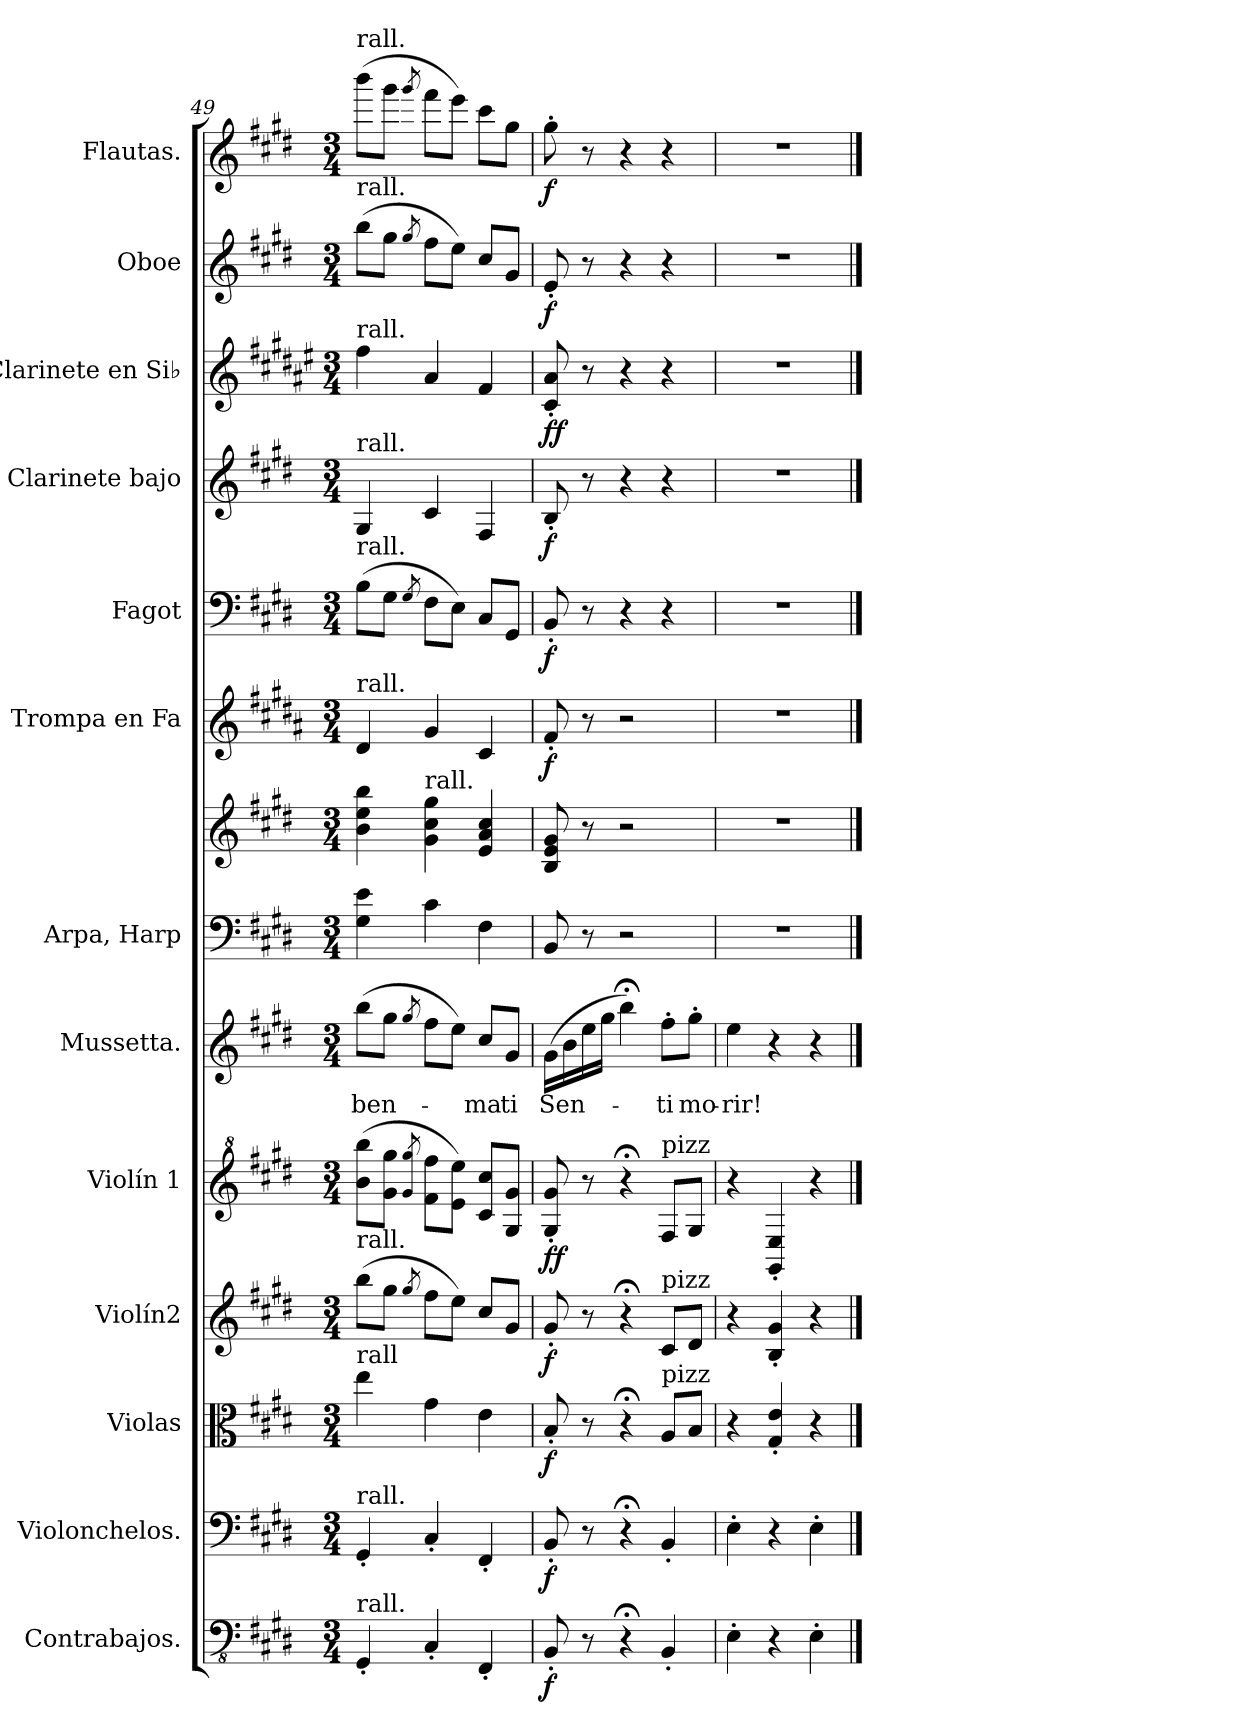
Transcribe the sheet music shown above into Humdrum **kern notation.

**kern	**dynam	**kern	**dynam	**kern	**dynam	**kern	**dynam	**kern	**dynam	**kern	**text	**kern	**kern	**kern	**dynam	**kern	**dynam	**kern	**dynam	**kern	**dynam	**kern	**dynam	**kern	**dynam
*part13	*part13	*part12	*part12	*part11	*part11	*part10	*part10	*part9	*part9	*part8	*part8	*part7	*part7	*part6	*part6	*part5	*part5	*part4	*part4	*part3	*part3	*part2	*part2	*part1	*part1
*staff14	*staff14	*staff13	*staff13	*staff12	*staff12	*staff11	*staff11	*staff10	*staff10	*staff9	*staff9	*staff8	*staff7	*staff6	*staff6	*staff5	*staff5	*staff4	*staff4	*staff3	*staff3	*staff2	*staff2	*staff1	*staff1
*I"Contrabajos.	*	*I"Violonchelos.	*	*I"Violas	*	*I"Violín2	*	*I"Violín 1	*	*I"Mussetta.	*	*I"Arpa, Harp	*	*I"Trompa en Fa	*	*I"Fagot	*	*I"Clarinete bajo	*	*I"Clarinete en Si♭	*	*I"Oboe	*	*I"Flautas.	*
*I'Cbs.	*	*I'Vc.	*	*I'Vlas.	*	*I'Vln.2	*	*I'Vln.1	*	*I'M.	*	*I'Arp.	*	*I'Trmp. Fa	*	*I'Fag.	*	*I'Cl. B.	*	*I'Cl. Si♭	*	*I'Ob.	*	*I'Fl.	*
*clefFv4	*	*clefF4	*	*clefC3	*	*clefG2	*	*clefG^2	*	*clefG2	*	*clefF4	*clefG2	*clefG2	*	*clefF4	*	*clefG2	*	*clefG2	*	*clefG2	*	*clefG2	*
*	*	*	*	*	*	*	*	*	*	*	*	*	*	*ITrd4c7	*	*	*	*ITrd8c14	*	*ITrd1c2	*	*	*	*	*
*k[f#c#g#d#]	*	*k[f#c#g#d#]	*	*k[f#c#g#d#]	*	*k[f#c#g#d#]	*	*k[f#c#g#d#]	*	*k[f#c#g#d#]	*	*k[f#c#g#d#]	*k[f#c#g#d#]	*k[f#c#g#d#]	*	*k[f#c#g#d#]	*	*k[f#c#g#d#]	*	*k[f#c#g#d#]	*	*k[f#c#g#d#]	*	*k[f#c#g#d#]	*
*M3/4	*	*M3/4	*	*M3/4	*	*M3/4	*	*M3/4	*	*M3/4	*	*M3/4	*M3/4	*M3/4	*	*M3/4	*	*M3/4	*	*M3/4	*	*M3/4	*	*M3/4	*
=49	=49	=49	=49	=49	=49	=49	=49	=49	=49	=49	=49	=49	=49	=49	=49	=49	=49	=49	=49	=49	=49	=49	=49	=49	=49
!	!	!	!	!	!	!	!	!	!	!	!	!	!	!	!	!	!	!	!	!	!	!	!	!LO:TX:a:t=rall.	!
!	!	!	!	!	!	!	!	!	!	!	!	!	!	!	!	!	!	!	!	!	!	!LO:TX:a:t=rall.	!	!	!
!	!	!	!	!	!	!	!	!	!	!	!	!	!	!	!	!	!	!	!	!LO:TX:a:t=rall.	!	!	!	!	!
!	!	!	!	!	!	!	!	!	!	!	!	!	!	!	!	!	!	!LO:TX:a:t=rall.	!	!	!	!	!	!	!
!	!	!	!	!	!	!	!	!	!	!	!	!	!	!	!	!LO:TX:a:t=rall.	!	!	!	!	!	!	!	!	!
!	!	!	!	!	!	!	!	!	!	!	!	!	!	!LO:TX:a:t=rall.	!	!	!	!	!	!	!	!	!	!	!
!	!	!	!	!	!	!LO:TX:a:t=rall.	!	!	!	!	!	!	!	!	!	!	!	!	!	!	!	!	!	!	!
!	!	!	!	!LO:TX:a:t=rall	!	!	!	!	!	!	!	!	!	!	!	!	!	!	!	!	!	!	!	!	!
!	!	!LO:TX:a:t=rall.	!	!	!	!	!	!	!	!	!	!	!	!	!	!	!	!	!	!	!	!	!	!	!
!LO:TX:a:t=rall.	!	!	!	!	!	!	!	!	!	!	!	!	!	!	!	!	!	!	!	!	!	!	!	!	!
4GGG#'/	.	4GG#'/	.	4ee\	.	(8bb\L	.	(8bb\ 8bbb\L	.	(8bb\L	ben-	4G#\ 4e\	4b\ 4ee\ 4bb\	4G#/	.	(8B\L	.	4GG#/	.	4ee\	.	(8bb\L	.	(8bbb\L	.
.	.	.	.	.	.	8gg#\J	.	8gg#\ 8ggg#\J	.	8gg#\J	.	.	.	.	.	8G#\J	.	.	.	.	.	8gg#\J	.	8ggg#\J	.
.	.	.	.	.	.	8qgg#/	.	8qgg#/ 8qggg#/	.	8qgg#/	.	.	.	.	.	8qG#/	.	.	.	.	.	8qgg#/	.	8qggg#/	.
!	!	!	!	!	!	!	!	!	!	!	!	!	!LO:TX:a:t=rall.	!	!	!	!	!	!	!	!	!	!	!	!
4CC#'/	.	4C#'/	.	4g#\	.	8ff#\L	.	8ff#\ 8fff#\L	.	8ff#\L	.	4c#\	4g#\ 4cc#\ 4gg#\	4c#/	.	8F#\L	.	4C#/	.	4g#/	.	8ff#\L	.	8fff#\L	.
.	.	.	.	.	.	8ee\J)	.	8ee\ 8eee\J)	.	8ee\J)	.	.	.	.	.	8E\J)	.	.	.	.	.	8ee\J)	.	8eee\J)	.
4FFF#'/	.	4FF#'/	.	4e\	.	8cc#/L	.	8cc#/ 8ccc#/L	.	8cc#/L	-ma	4F#\	4e/ 4a/ 4cc#/	4F#/	.	8C#/L	.	4FF#/	.	4e/	.	8cc#/L	.	8ccc#\L	.
.	.	.	.	.	.	8g#/J	.	8g#/ 8gg#/J	.	8g#/J	ti	.	.	.	.	8GG#/J	.	.	.	.	.	8g#/J	.	8gg#\J	.
=50	=50	=50	=50	=50	=50	=50	=50	=50	=50	=50	=50	=50	=50	=50	=50	=50	=50	=50	=50	=50	=50	=50	=50	=50	=50
!	!LO:DY:b	!	!LO:DY:b	!	!LO:DY:b	!	!LO:DY:b	!	!LO:DY:b	!	!	!	!	!	!	!	!	!	!	!	!	!	!	!	!
!	!	!	!	!	!	!	!	!	!LO:DY:n=1:b	!	!	!	!	!	!LO:DY:b	!	!LO:DY:b	!	!LO:DY:b	!	!LO:DY:b	!	!	!	!
!	!	!	!	!	!	!	!	!	!	!	!	!	!	!	!	!	!	!	!	!	!LO:DY:n=1:b	!	!LO:DY:b	!	!LO:DY:b
8BBB'/	f	8BB'/	f	8B'/	f	8g#'/	f	8g#/' 8gg#/'	f f	(16g#\LL	Sen-	8BB/	8B/ 8e/ 8g#/	8B'/	f	8BB'/	f	8BB'/	f	8B/' 8g#/'	f f	8e'/	f	8gg#'\	f
.	.	.	.	.	.	.	.	.	.	16b\	.	.	.	.	.	.	.	.	.	.	.	.	.	.	.
8r	.	8r	.	8r	.	8r	.	8r	.	16ee\	.	8r	8r	8r	.	8r	.	8r	.	8r	.	8r	.	8r	.
.	.	.	.	.	.	.	.	.	.	16gg#\JJ	.	.	.	.	.	.	.	.	.	.	.	.	.	.	.
4r;<	.	4r;<	.	4r;<	.	4r;<	.	4r;<	.	4bb;<\)	.	2r	2r	2r	.	4r	.	4r	.	4r	.	4r	.	4r	.
!	!	!	!	!	!	!	!	!LO:TX:a:t=pizz	!	!	!	!	!	!	!	!	!	!	!	!	!	!	!	!	!
!	!	!	!	!	!	!LO:TX:a:t=pizz	!	!	!	!	!	!	!	!	!	!	!	!	!	!	!	!	!	!	!
!	!	!	!	!LO:TX:a:t=pizz	!	!	!	!	!	!	!	!	!	!	!	!	!	!	!	!	!	!	!	!	!
4BBB'/	.	4BB'/	.	8A/L	.	8c#/L	.	8f#/L	.	8ff#'\L	-ti	.	.	.	.	4r	.	4r	.	4r	.	4r	.	4r	.
.	.	.	.	8B/J	.	8d#/J	.	8g#/J	.	8gg#'\J	mo-	.	.	.	.	.	.	.	.	.	.	.	.	.	.
=51	=51	=51	=51	=51	=51	=51	=51	=51	=51	=51	=51	=51	=51	=51	=51	=51	=51	=51	=51	=51	=51	=51	=51	=51	=51
4EE'\	.	4E'\	.	4r	.	4r	.	4r	.	4ee\	-rir!	2.r	2.r	2.r	.	2.r	.	2.r	.	2.r	.	2.r	.	2.r	.
4r	.	4r	.	4G#/' 4e/'	.	4B/' 4g#/'	.	4G#/' 4e/'	.	4r	.	.	.	.	.	.	.	.	.	.	.	.	.	.	.
4EE'\	.	4E'\	.	4r	.	4r	.	4r	.	4r	.	.	.	.	.	.	.	.	.	.	.	.	.	.	.
==	==	==	==	==	==	==	==	==	==	==	==	==	==	==	==	==	==	==	==	==	==	==	==	==	==
*-	*-	*-	*-	*-	*-	*-	*-	*-	*-	*-	*-	*-	*-	*-	*-	*-	*-	*-	*-	*-	*-	*-	*-	*-	*-
